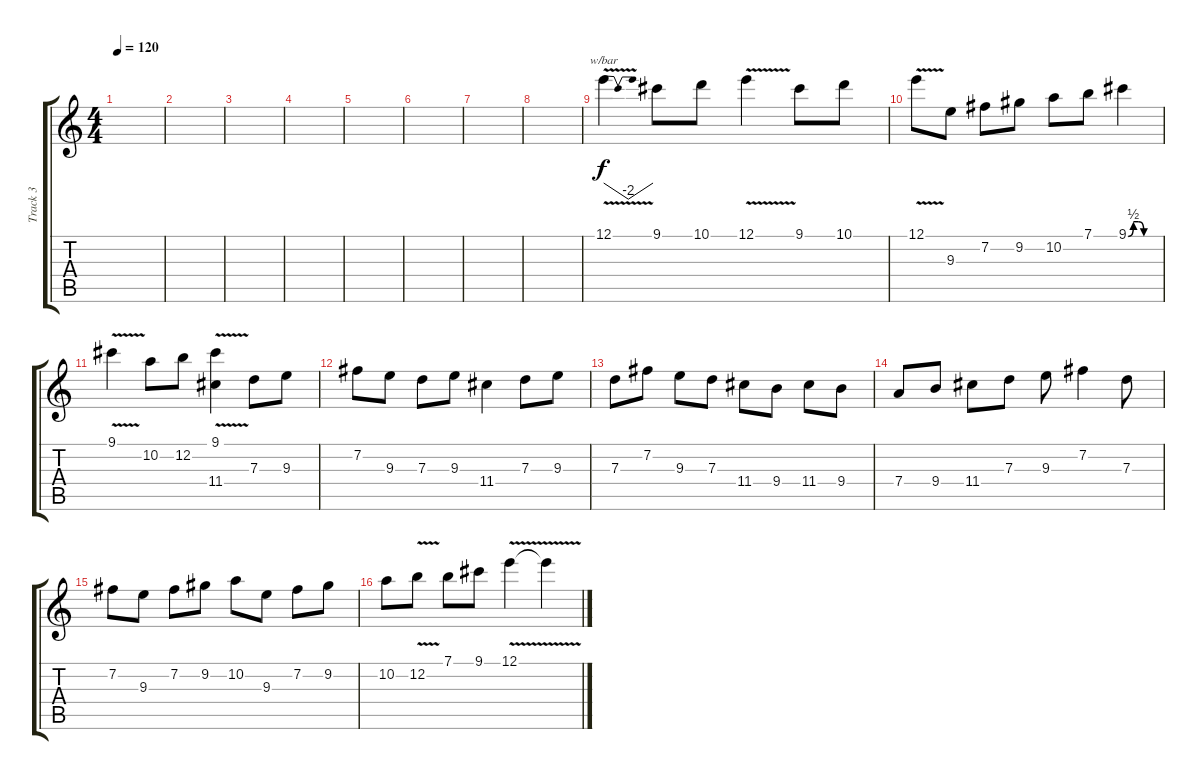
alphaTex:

\track ("Track 3" "Track 3") {instrument overdrivenguitar}
\staff {score tabs}
\tuning (E4 B3 G3 D3 A2 E2) {hide}
\ts (4 4)
\tempo 120
\clef g2
\ks c
|
|
|
|
|
|
|
|
12.1{v}.4{tbe (dip default 0 0 30 -8 60 0)} 9.1.8 10.1.8 12.1{v}.4 9.1.8 10.1.8 |
12.1{v}.8 9.3.8 7.2.8 9.2.8 10.2.8 7.1.8 9.1{be (custom 0 0 10 2 20 2 30 0 60 0)}.4 |
9.1{v}.4 10.2.8 12.2.8 (9.1 11.4{v}).4 7.3.8 9.3.8 |
7.2.8 9.3.8 7.3.8 9.3.8 11.4.4 7.3.8 9.3.8 |
7.3.8 7.2.8 9.3.8 7.3.8 11.4.8 9.4.8 11.4.8 9.4.8 |
7.4.8 9.4.8 11.4.8 7.3.8 9.3.8 7.2.4 7.3.8 |
7.2.8 9.3.8 7.2.8 9.2.8 10.2.8 9.3.8 7.2.8 9.2.8 |
10.2.8 12.2{v}.8 7.1.8 9.1.8 12.1{v}.4 12.1{t}.4
